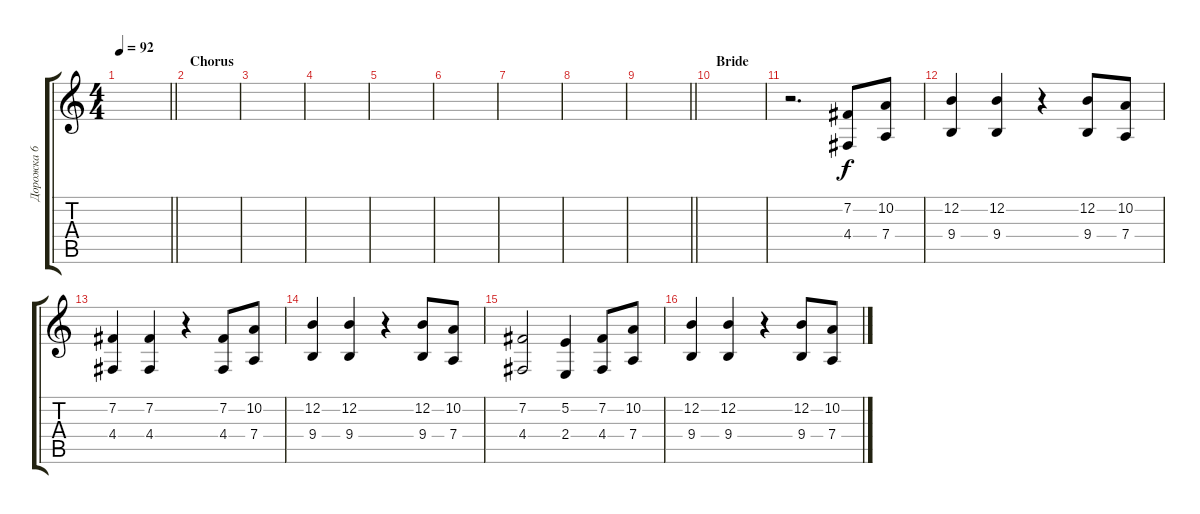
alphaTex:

\track ("Дорожка 6" "Дорожка 6") {instrument clarinet}
\staff {score tabs}
\tuning (E4 B3 G3 D3 A2 E2) {hide}
\ts (4 4)
\tempo 92
\clef g2
\barLineRight lightlight
\ks c
|
\section ("" "Chorus")
|
|
|
|
|
|
|
\barLineRight lightlight
|
\section ("" "Bride")
|
r.2{d} (7.2 4.4).8 (10.2 7.4).8 |
(12.2 9.4).4 (12.2 9.4).4 r.4 (12.2 9.4).8 (10.2 7.4).8 |
(7.2 4.4).4 (7.2 4.4).4 r.4 (7.2 4.4).8 (10.2 7.4).8 |
(12.2 9.4).4 (12.2 9.4).4 r.4 (12.2 9.4).8 (10.2 7.4).8 |
(7.2 4.4).2 (5.2 2.4).4 (7.2 4.4).8 (10.2 7.4).8 |
(12.2 9.4).4{volume 12} (12.2 9.4).4 r.4 (12.2 9.4).8 (10.2 7.4).8
